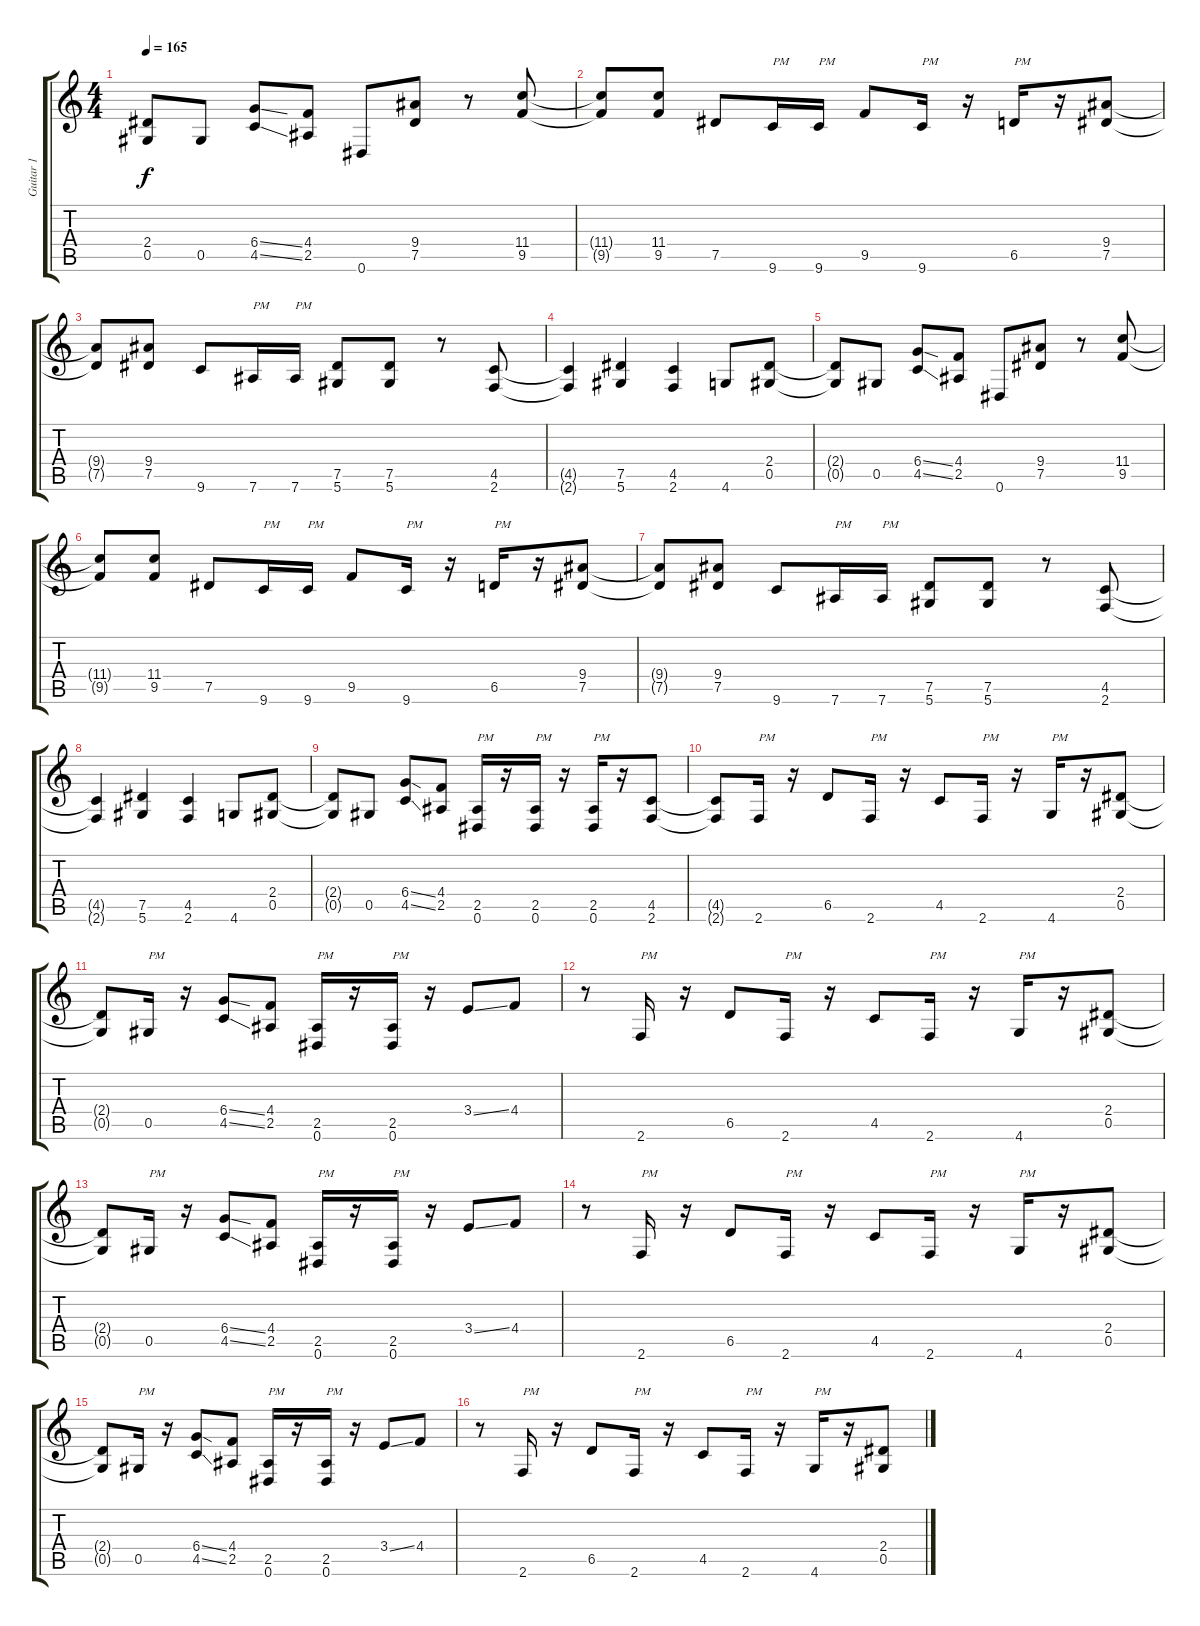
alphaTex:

\track ("Guitar 1" "Guitar 1") {instrument distortionguitar}
\staff {score tabs}
\tuning (Eb4 Bb3 Gb3 Db3 Ab2 Eb2) {hide}
\ts (4 4)
\tempo 165
\clef g2
\ks c
(2.4{t} 0.5{t}).8{dy f} 0.5.8 (6.4{ss} 4.5{ss}).8 (4.4 2.5).8 0.6.8 (9.4 7.5).8 r.8 (11.4 9.5).8 |
(11.4{t} 9.5{t}).8 (11.4 9.5).8 7.5.8 9.6.16{txt "PM"} 9.6.16{txt "PM"} 9.5.8 9.6.16{txt "PM"} r.16 6.5.16{txt "PM"} r.16 (9.4 7.5).8 |
(9.4{t} 7.5{t}).8 (9.4 7.5).8 9.6.8 7.6.16{txt "PM"} 7.6.16{txt "PM"} (7.5 5.6).8 (7.5 5.6).8 r.8 (4.5 2.6).8 |
(4.5{t} 2.6{t}).4 (7.5 5.6).4 (4.5 2.6).4 4.6.8 (2.4 0.5).8 |
(2.4{t} 0.5{t}).8 0.5.8 (6.4{ss} 4.5{ss}).8 (4.4 2.5).8 0.6.8 (9.4 7.5).8 r.8 (11.4 9.5).8 |
(11.4{t} 9.5{t}).8 (11.4 9.5).8 7.5.8 9.6.16{txt "PM"} 9.6.16{txt "PM"} 9.5.8 9.6.16{txt "PM"} r.16 6.5.16{txt "PM"} r.16 (9.4 7.5).8 |
(9.4{t} 7.5{t}).8 (9.4 7.5).8 9.6.8 7.6.16{txt "PM"} 7.6.16{txt "PM"} (7.5 5.6).8 (7.5 5.6).8 r.8 (4.5 2.6).8 |
(4.5{t} 2.6{t}).4 (7.5 5.6).4 (4.5 2.6).4 4.6.8 (2.4 0.5).8 |
(2.4{t} 0.5{t}).8 0.5.8 (6.4{ss} 4.5{ss}).8 (4.4 2.5).8 (2.5 0.6).16{txt "PM"} r.16 (2.5 0.6).16{txt "PM"} r.16 (2.5 0.6).16{txt "PM"} r.16 (4.5 2.6).8 |
(4.5{t} 2.6{t}).8 2.6.16{txt "PM"} r.16 6.5.8 2.6.16{txt "PM"} r.16 4.5.8 2.6.16{txt "PM"} r.16 4.6.16{txt "PM"} r.16 (2.4 0.5).8 |
(2.4{t} 0.5{t}).8 0.5.16{txt "PM"} r.16 (6.4{ss} 4.5{ss}).8 (4.4 2.5).8 (2.5 0.6).16{txt "PM"} r.16 (2.5 0.6).16{txt "PM"} r.16 3.4{ss}.8 4.4.8 |
r.8 2.6.16{txt "PM"} r.16 6.5.8 2.6.16{txt "PM"} r.16 4.5.8 2.6.16{txt "PM"} r.16 4.6.16{txt "PM"} r.16 (2.4 0.5).8 |
(2.4{t} 0.5{t}).8 0.5.16{txt "PM"} r.16 (6.4{ss} 4.5{ss}).8 (4.4 2.5).8 (2.5 0.6).16{txt "PM"} r.16 (2.5 0.6).16{txt "PM"} r.16 3.4{ss}.8 4.4.8 |
r.8 2.6.16{txt "PM"} r.16 6.5.8 2.6.16{txt "PM"} r.16 4.5.8 2.6.16{txt "PM"} r.16 4.6.16{txt "PM"} r.16 (2.4 0.5).8 |
(2.4{t} 0.5{t}).8 0.5.16{txt "PM"} r.16 (6.4{ss} 4.5{ss}).8 (4.4 2.5).8 (2.5 0.6).16{txt "PM"} r.16 (2.5 0.6).16{txt "PM"} r.16 3.4{ss}.8 4.4.8 |
r.8 2.6.16{txt "PM"} r.16 6.5.8 2.6.16{txt "PM"} r.16 4.5.8 2.6.16{txt "PM"} r.16 4.6.16{txt "PM"} r.16 (2.4 0.5).8
